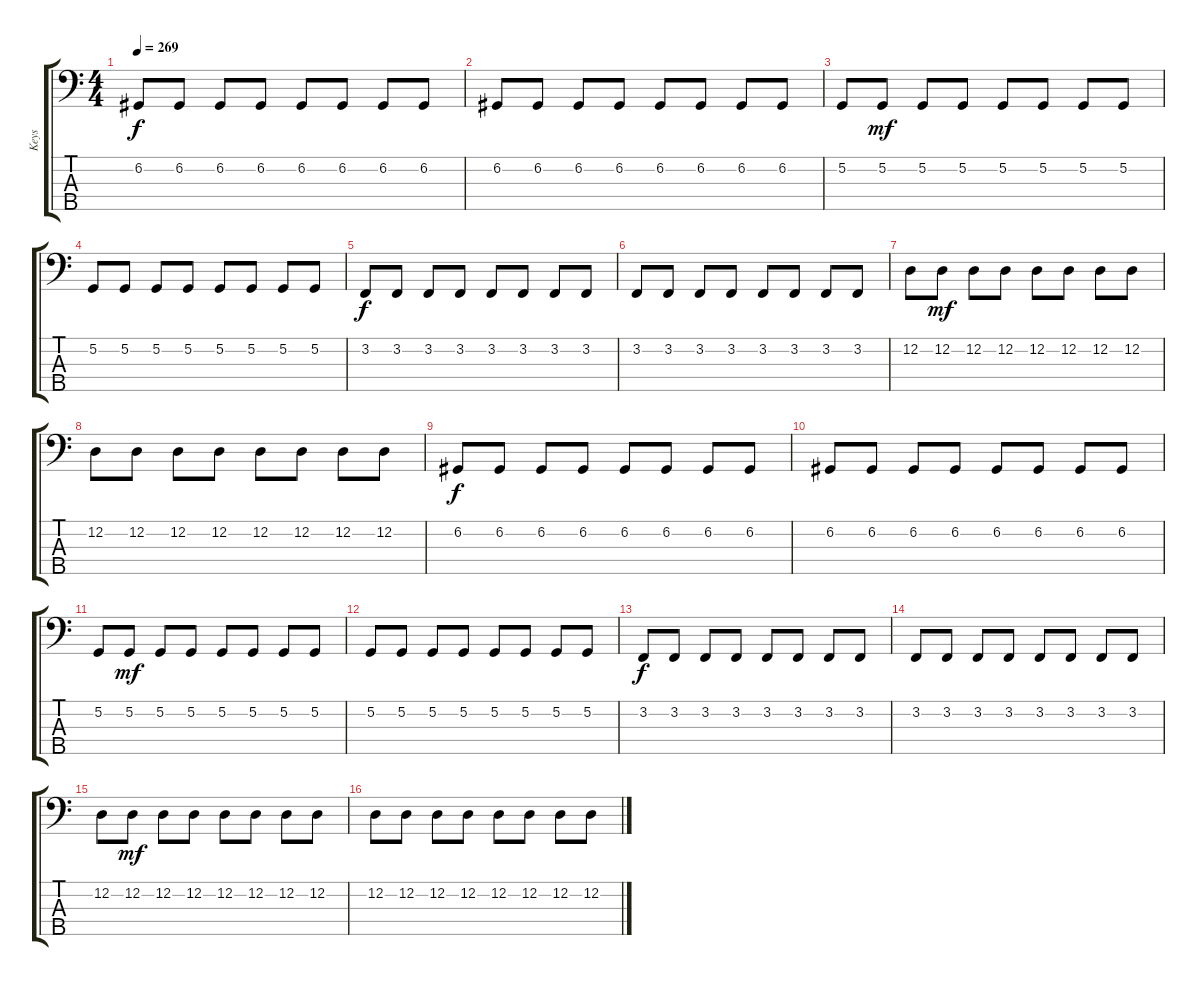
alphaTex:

\track ("Keys" "Keys") {instrument lead8bassandlead}
\staff {score tabs}
\tuning (G2 D2 A1 E1 B0) {hide}
\ts (4 4)
\tempo 269
\clef f4
\ks c
6.2.8{dy f} 6.2.8 6.2.8 6.2.8 6.2.8 6.2.8 6.2.8 6.2.8 |
6.2.8 6.2.8 6.2.8 6.2.8 6.2.8 6.2.8 6.2.8 6.2.8 |
5.2.8 5.2.8{dy mf} 5.2.8 5.2.8 5.2.8 5.2.8 5.2.8 5.2.8 |
5.2.8 5.2.8 5.2.8 5.2.8 5.2.8 5.2.8 5.2.8 5.2.8 |
3.2.8{dy f} 3.2.8 3.2.8 3.2.8 3.2.8 3.2.8 3.2.8 3.2.8 |
3.2.8 3.2.8 3.2.8 3.2.8 3.2.8 3.2.8 3.2.8 3.2.8 |
12.2.8 12.2.8{dy mf} 12.2.8 12.2.8 12.2.8 12.2.8 12.2.8 12.2.8 |
12.2.8 12.2.8 12.2.8 12.2.8 12.2.8 12.2.8 12.2.8 12.2.8 |
6.2.8{dy f} 6.2.8 6.2.8 6.2.8 6.2.8 6.2.8 6.2.8 6.2.8 |
6.2.8 6.2.8 6.2.8 6.2.8 6.2.8 6.2.8 6.2.8 6.2.8 |
5.2.8 5.2.8{dy mf} 5.2.8 5.2.8 5.2.8 5.2.8 5.2.8 5.2.8 |
5.2.8 5.2.8 5.2.8 5.2.8 5.2.8 5.2.8 5.2.8 5.2.8 |
3.2.8{dy f} 3.2.8 3.2.8 3.2.8 3.2.8 3.2.8 3.2.8 3.2.8 |
3.2.8 3.2.8 3.2.8 3.2.8 3.2.8 3.2.8 3.2.8 3.2.8 |
12.2.8 12.2.8{dy mf} 12.2.8 12.2.8 12.2.8 12.2.8 12.2.8 12.2.8 |
12.2.8 12.2.8 12.2.8 12.2.8 12.2.8 12.2.8 12.2.8 12.2.8
